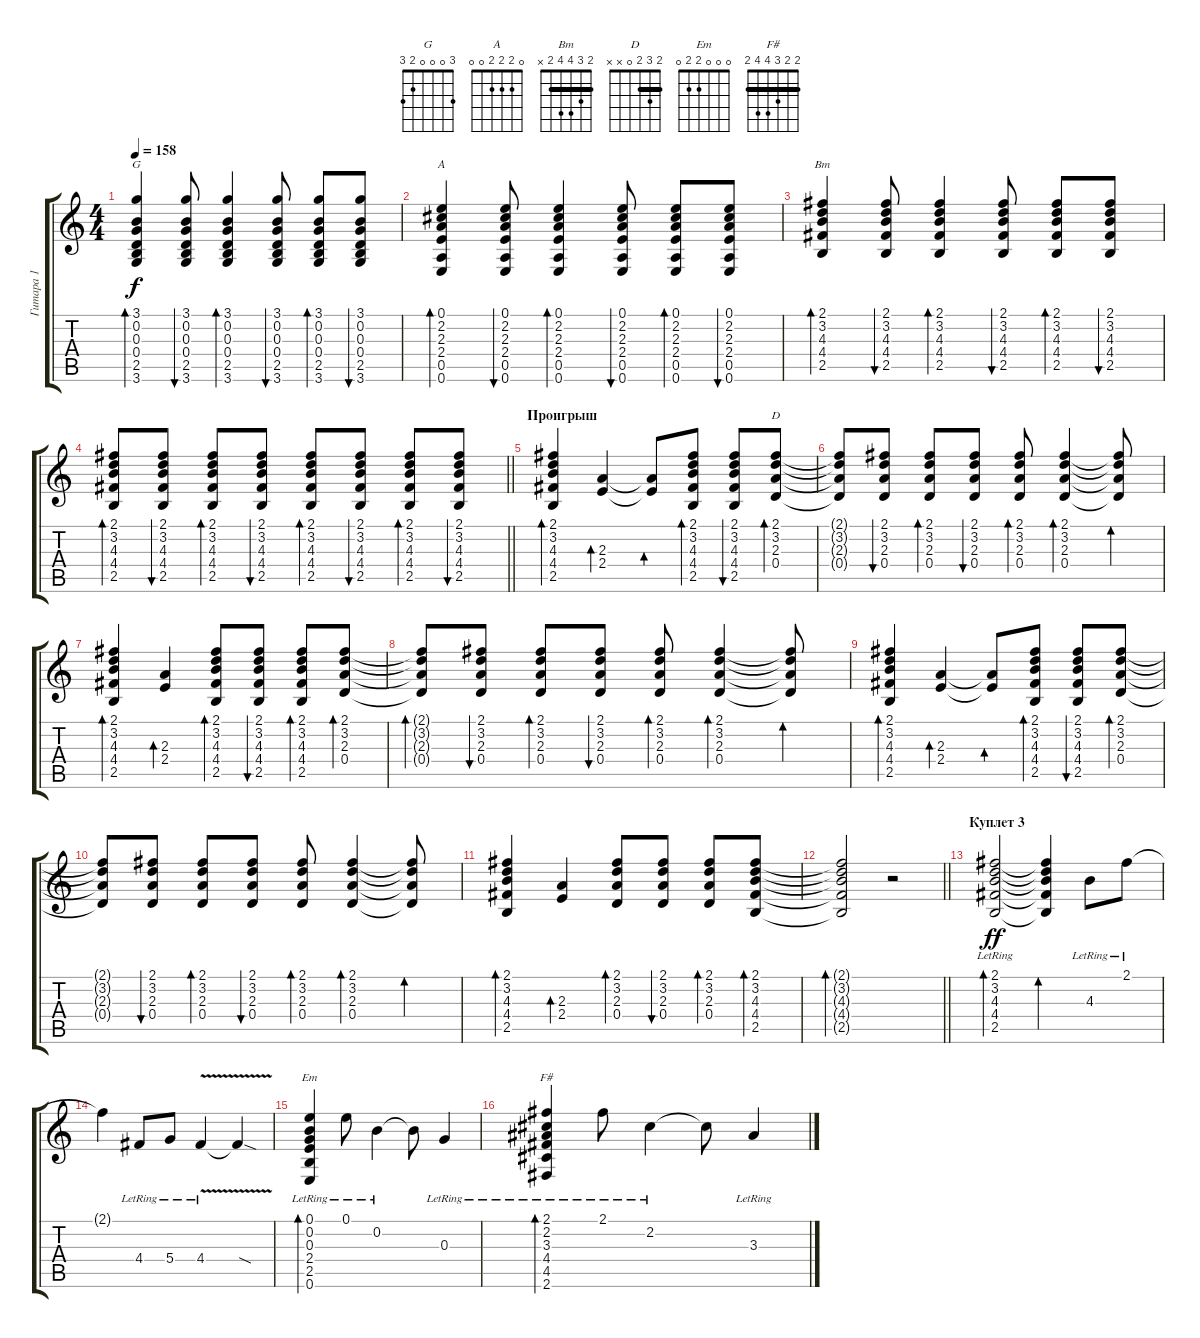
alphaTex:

\track ("Гитара 1" "Гитара 1") {instrument acousticguitarsteel}
\staff {score tabs}
\tuning (E4 B3 G3 D3 A2 E2) {hide}
\chord ("G" 3 0 0 0 2 3)
\chord ("A" 0 2 2 2 0 0)
\chord ("Bm" 2 3 4 4 2 x) {barre 2}
\chord ("D" 2 3 2 0 x x) {barre 2}
\chord ("Em" 0 0 0 2 2 0)
\chord ("F#" 2 2 3 4 4 2) {barre 2}
\ts (4 4)
\tempo 158
\clef g2
\ks c
(3.1 0.2 0.3 0.4 2.5 3.6).4{bd 60 ch "G" dy f} (3.1 0.2 0.3 0.4 2.5 3.6).8{bu 60} (3.1 0.2 0.3 0.4 2.5 3.6).4{bd 60} (3.1 0.2 0.3 0.4 2.5 3.6).8{bu 60} (3.1 0.2 0.3 0.4 2.5 3.6).8{bd 60} (3.1 0.2 0.3 0.4 2.5 3.6).8{bu 60} |
(0.1 2.2 2.3 2.4 0.5 0.6).4{bd 60 ch "A"} (0.1 2.2 2.3 2.4 0.5 0.6).8{bu 60} (0.1 2.2 2.3 2.4 0.5 0.6).4{bd 60} (0.1 2.2 2.3 2.4 0.5 0.6).8{bu 60} (0.1 2.2 2.3 2.4 0.5 0.6).8{bd 60} (0.1 2.2 2.3 2.4 0.5 0.6).8{bu 60} |
(2.1 3.2 4.3 4.4 2.5).4{bd 60 ch "Bm"} (2.1 3.2 4.3 4.4 2.5).8{bu 60} (2.1 3.2 4.3 4.4 2.5).4{bd 60} (2.1 3.2 4.3 4.4 2.5).8{bu 60} (2.1 3.2 4.3 4.4 2.5).8{bd 60} (2.1 3.2 4.3 4.4 2.5).8{bu 60} |
\barLineRight lightlight
(2.1 3.2 4.3 4.4 2.5).8{bd 60} (2.1 3.2 4.3 4.4 2.5).8{bu 60} (2.1 3.2 4.3 4.4 2.5).8{bd 60} (2.1 3.2 4.3 4.4 2.5).8{bu 60} (2.1 3.2 4.3 4.4 2.5).8{bd 60} (2.1 3.2 4.3 4.4 2.5).8{bu 60} (2.1 3.2 4.3 4.4 2.5).8{bd 60} (2.1 3.2 4.3 4.4 2.5).8{bu 60} |
\section ("" "Проигрыш")
(2.1 3.2 4.3 4.4 2.5).4{bd 60} (2.3 2.4).4{bd 60} (2.3{t} 2.4{t}).8{bd 60} (2.1 3.2 4.3 4.4 2.5).8{bd 60} (2.1 3.2 4.3 4.4 2.5).8{bu 60} (2.1 3.2 2.3 0.4).8{bd 60 ch "D"} |
(2.1{t} 3.2{t} 2.3{t} 0.4{t}).8 (2.1 3.2 2.3 0.4).8{bu 60} (2.1 3.2 2.3 0.4).8{bd 60} (2.1 3.2 2.3 0.4).8{bu 60} (2.1 3.2 2.3 0.4).8{bd 60} (2.1 3.2 2.3 0.4).4{bd 60} (2.1{t} 3.2{t} 2.3{t} 0.4{t}).8{bd 60} |
(2.1 3.2 4.3 4.4 2.5).4{bd 60} (2.3 2.4).4{bd 60} (2.1 3.2 4.3 4.4 2.5).8{bd 60} (2.1 3.2 4.3 4.4 2.5).8{bu 60} (2.1 3.2 4.3 4.4 2.5).8{bd 60} (2.1 3.2 2.3 0.4).8{bd 60} |
(2.1{t} 3.2{t} 2.3{t} 0.4{t}).8{bd 60} (2.1 3.2 2.3 0.4).8{bu 60} (2.1 3.2 2.3 0.4).8{bd 60} (2.1 3.2 2.3 0.4).8{bu 60} (2.1 3.2 2.3 0.4).8{bd 60} (2.1 3.2 2.3 0.4).4{bd 60} (2.1{t} 3.2{t} 2.3{t} 0.4{t}).8{bd 60} |
(2.1 3.2 4.3 4.4 2.5).4{bd 60} (2.3 2.4).4{bd 60} (2.3{t} 2.4{t}).8{bd 60} (2.1 3.2 4.3 4.4 2.5).8{bd 60} (2.1 3.2 4.3 4.4 2.5).8{bu 60} (2.1 3.2 2.3 0.4).8{bd 60} |
(2.1{t} 3.2{t} 2.3{t} 0.4{t}).8 (2.1 3.2 2.3 0.4).8{bu 60} (2.1 3.2 2.3 0.4).8{bd 60} (2.1 3.2 2.3 0.4).8{bu 60} (2.1 3.2 2.3 0.4).8{bd 60} (2.1 3.2 2.3 0.4).4{bd 60} (2.1{t} 3.2{t} 2.3{t} 0.4{t}).8{bd 60} |
(2.1 3.2 4.3 4.4 2.5).4{bd 60} (2.3 2.4).4{bd 60} (2.1 3.2 2.3 0.4).8{bd 60} (2.1 3.2 2.3 0.4).8{bu 60} (2.1 3.2 2.3 0.4).8{bd 60} (2.1 3.2 4.3 4.4 2.5).8{bd 60} |
\barLineRight lightlight
(2.1{t} 3.2{t} 4.3{t} 4.4{t} 2.5{t}).2{bd 60} r.2 |
\section ("" "Куплет 3")
(2.1{lr} 3.2{lr} 4.3{lr} 4.4{lr} 2.5{lr}).2{bd 240 dy ff} (2.1{t} 3.2{t} 4.3{t} 4.4{t} 2.5{t}).4{bd 240} 4.3{lr}.8 2.1{lr}.8 |
2.1{t}.4 4.4{lr}.8 5.4{lr}.8 4.4{v lr}.4 4.4{sod t}.4 |
(0.1{lr} 0.2{lr} 0.3{lr} 2.4{lr} 2.5{lr} 0.6{lr}).4{bd 240 ch "Em"} 0.1{lr}.8 0.2{lr}.4 0.2{t}.8 0.3{lr}.4 |
(2.1{lr} 2.2{lr} 3.3{lr} 4.4{lr} 4.5{lr} 2.6{lr}).4{bd 240 ch "F#"} 2.1{lr}.8 2.2{lr}.4 2.2{t}.8 3.3{lr}.4
